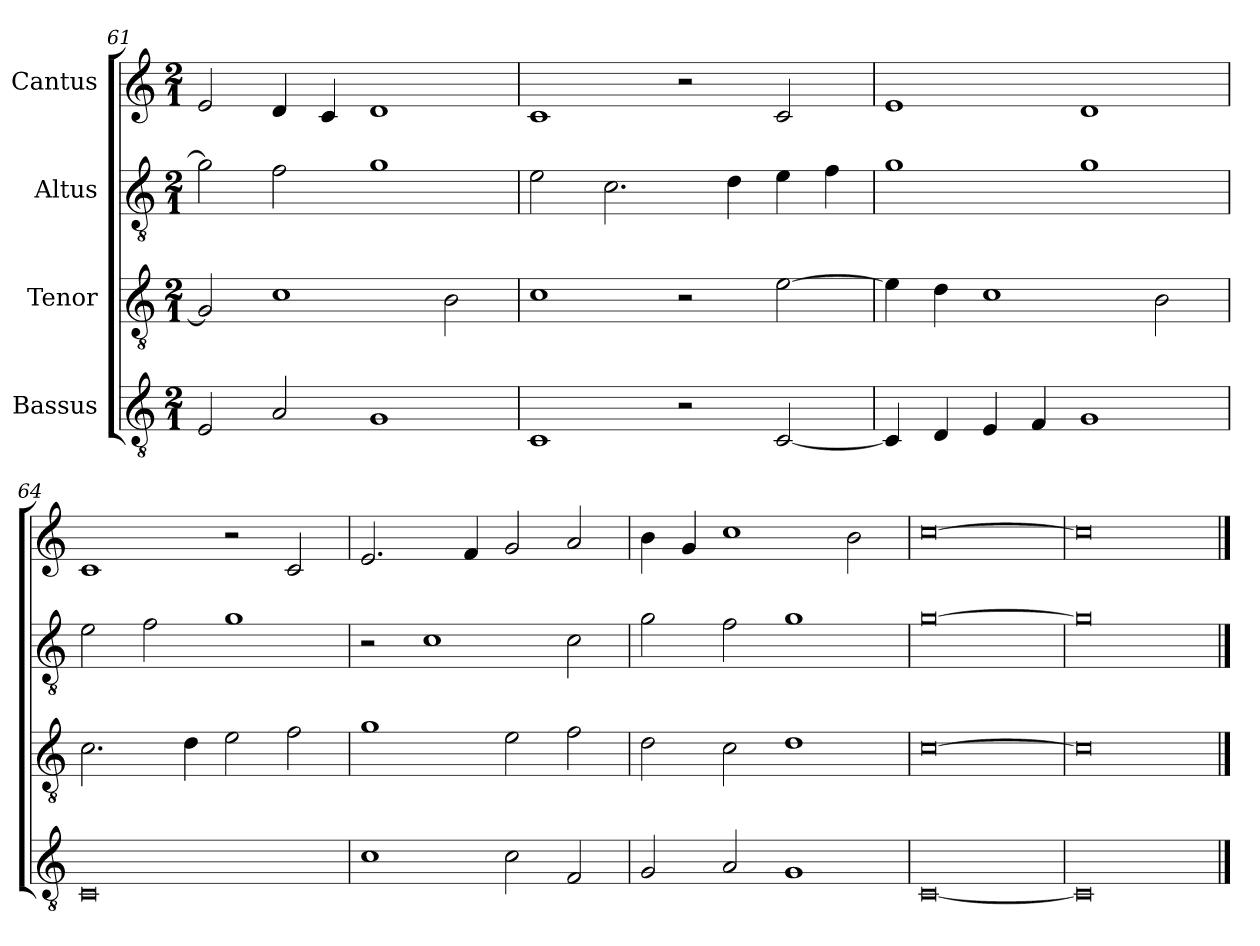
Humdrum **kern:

**kern	**kern	**kern	**kern
*part4	*part3	*part2	*part1
*staff4	*staff3	*staff2	*staff1
*I"Bassus	*I"Tenor	*I"Altus	*I"Cantus
*clefGv2	*clefGv2	*clefGv2	*clefG2
*ITrd7c12	*ITrd7c12	*ITrd7c12	*
*k[]	*k[]	*k[]	*k[]
*C:	*C:	*C:	*C:
*M2/1	*M2/1	*M2/1	*M2/1
=61	=61	=61	=61
2EEi/	2GGi/]	2Gi\]	2ei/
2AAi/	1Ci	2Fi\	4di/
.	.	.	4ci/
1GGi	.	1Gi	1di
.	2BBi\	.	.
=62	=62	=62	=62
1CCi	1Ci	2Ei\	1ci
.	.	2.Ci\	.
2r	2r	.	2r
.	.	4Di\	.
[<2CCi/	[>2Ei\	4Ei\	2ci/
.	.	4Fi\	.
=63	=63	=63	=63
4CCi/]	4Ei\]	1Gi	1ei
4DDi/	4Di\	.	.
4EEi/	1Ci	.	.
4FFi/	.	.	.
1GGi	.	1Gi	1di
.	2BBi\	.	.
!!LO:LB:g=z
=64	=64	=64	=64
0CCi	2.Ci\	2Ei\	1ci
.	.	2Fi\	.
.	4Di\	.	.
.	2Ei\	1Gi	2r
.	2Fi\	.	2ci/
=65	=65	=65	=65
1Ci	1Gi	2r	2.ei/
.	.	1Ci	.
.	.	.	4fi/
2Ci\	2Ei\	.	2gi/
2FFi/	2Fi\	2Ci\	2ai/
=66	=66	=66	=66
2GGi/	2Di\	2Gi\	4bi\
.	.	.	4gi/
2AAi/	2Ci\	2Fi\	1cci
1GGi	1Di	1Gi	.
.	.	.	2bi\
=67	=67	=67	=67
[<0CCi	[>0Ci	[>0Gi	[>0cci
=68	=68	=68	=68
0CCi]	0Ci]	0Gi]	0cci]
==	==	==	==
*-	*-	*-	*-
